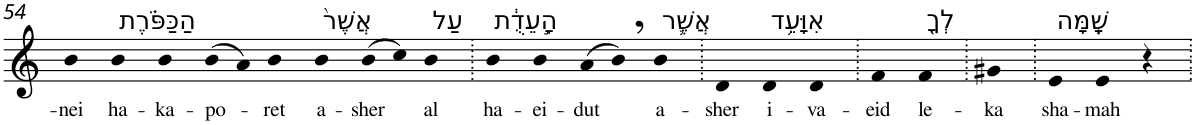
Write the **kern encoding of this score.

**kern	**text
*part1	*part1
*staff1	*staff1
*I"Piano	*
*I'Pno	*
!!LO:PB:g=z
*clefG2	*
*k[]	*
=54	=54
!	!LO:LY:b
4b	-nei
!LO:TX:a:t=הַכַּפֹּ֗רֶת	!
!	!LO:LY:b
4b	ha-
!	!LO:LY:b
4b	-ka-
!	!LO:LY:b
(8b	-po-
8a)	.
!	!LO:LY:b
4b	-ret
!LO:TX:a:t=אֲשֶׁר֙	!
!	!LO:LY:b
4b	a-
!	!LO:LY:b
(8b	-sher
8cc)	.
!LO:TX:a:t=עַל	!
!	!LO:LY:b
4b	al
=55.	=55.
!LO:TX:a:t=הָ֣עֵדֻ֔ת	!
!	!LO:LY:b
4b	ha-
!	!LO:LY:b
4b	-ei-
!	!LO:LY:b
(8a	-dut
8b,)	.
!LO:TX:a:t=אֲשֶׁ֛ר	!
!	!LO:LY:b
4b	a-
=56.	=56.
!	!LO:LY:b
4d	-sher
!LO:TX:a:t=אִוָּעֵ֥ד	!
!	!LO:LY:b
4d	i-
!	!LO:LY:b
4d	-va-
=57.	=57.
!	!LO:LY:b
4f	-eid
!LO:TX:a:t=לְךָ֖	!
!	!LO:LY:b
4f	le-
=58.	=58.
!	!LO:LY:b
4g#X	-ka
=59.	=59.
!LO:TX:a:t=שָֽׁמָּה	!
!	!LO:LY:b
4e	sha-
!	!LO:LY:b
4e	-mah
4r	.
=.	=.
*-	*-
